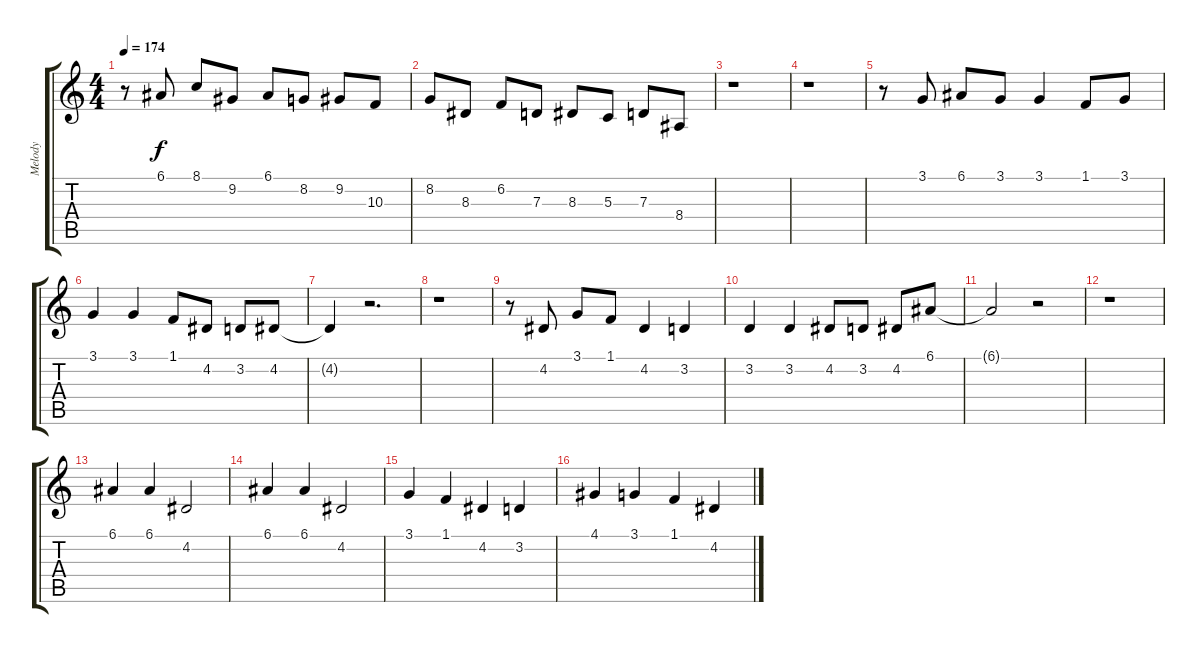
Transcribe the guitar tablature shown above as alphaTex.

\track ("Melody" "Melody") {instrument vibraphone}
\staff {score tabs}
\tuning (E4 B3 G3 D3 A2 E2) {hide}
\ts (4 4)
\tempo 174
\clef g2
\ks c
r.8{dy f} 6.1.8 8.1.8 9.2.8 6.1.8 8.2.8 9.2.8 10.3.8 |
8.2.8 8.3.8 6.2.8 7.3.8 8.3.8 5.3.8 7.3.8 8.4.8 |
r.1 |
r.1 |
r.8 3.1.8 6.1.8 3.1.8 3.1.4 1.1.8 3.1.8 |
3.1.4 3.1.4 1.1.8 4.2.8 3.2.8 4.2.8 |
4.2{t}.4 r.2{d} |
r.1 |
r.8 4.2.8 3.1.8 1.1.8 4.2.4 3.2.4 |
3.2.4 3.2.4 4.2.8 3.2.8 4.2.8 6.1.8 |
6.1{t}.2 r.2 |
r.1 |
6.1.4 6.1.4 4.2.2 |
6.1.4 6.1.4 4.2.2 |
3.1.4 1.1.4 4.2.4 3.2.4 |
4.1.4 3.1.4 1.1.4 4.2.4
